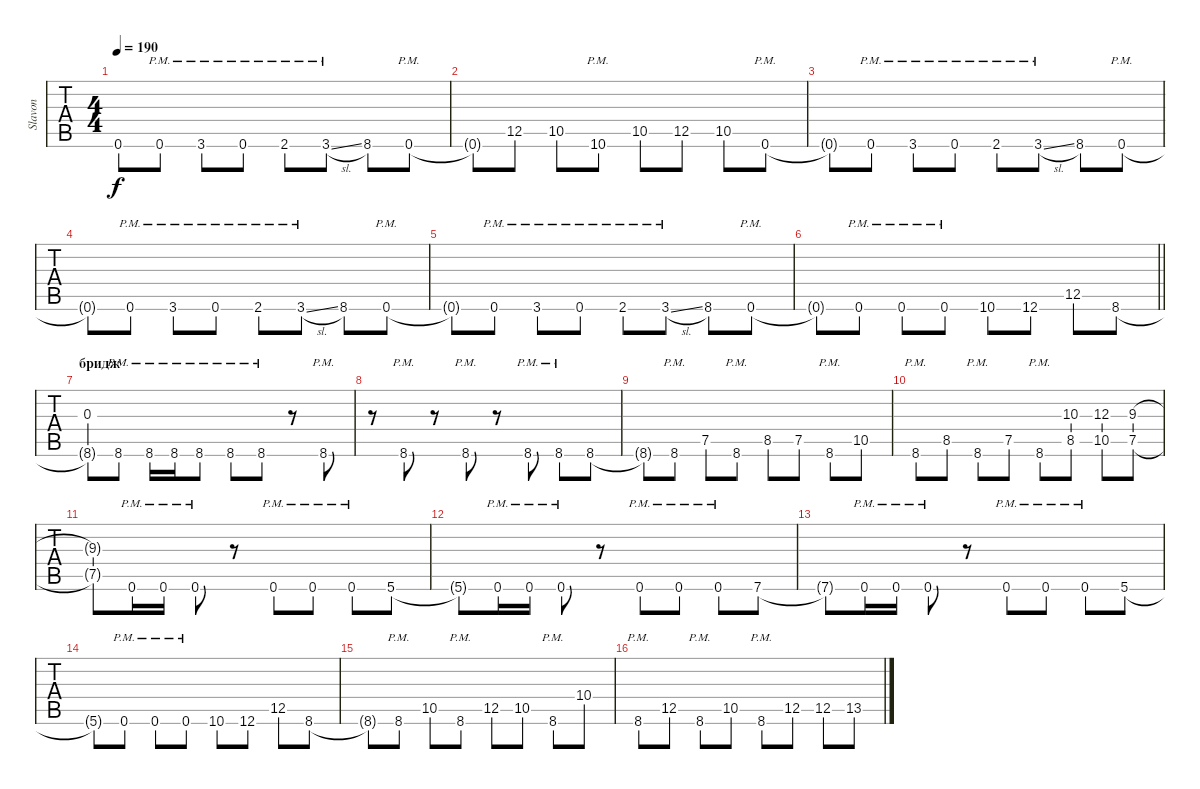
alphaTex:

\track ("Slavon" "Slavon") {instrument distortionguitar}
\staff {tabs}
\tuning (E4 B3 G3 D3 A2 D2) {hide}
\ts (4 4)
\tempo 190
\clef g2
\ks c
0.6{t}.8{dy f} 0.6{pm}.8 3.6{pm}.8 0.6{pm}.8 2.6{pm}.8 3.6{sl pm}.8 8.6.8 0.6{pm}.8 |
0.6{t}.8 12.5.8 10.5.8 10.6{pm}.8 10.5.8 12.5.8 10.5.8 0.6{pm}.8 |
0.6{t}.8 0.6{pm}.8 3.6{pm}.8 0.6{pm}.8 2.6{pm}.8 3.6{sl pm}.8 8.6.8 0.6{pm}.8 |
0.6{t}.8 0.6{pm}.8 3.6{pm}.8 0.6{pm}.8 2.6{pm}.8 3.6{sl pm}.8 8.6.8 0.6{pm}.8 |
0.6{t}.8 0.6{pm}.8 3.6{pm}.8 0.6{pm}.8 2.6{pm}.8 3.6{sl pm}.8 8.6.8 0.6{pm}.8 |
\barLineRight lightlight
0.6{t}.8 0.6{pm}.8 0.6{pm}.8 0.6{pm}.8 10.6.8 12.6.8 12.5.8 8.6.8 |
\section ("" "бридж")
(0.3 8.6{t}).8 8.6{pm}.8 8.6{pm}.16 8.6{pm}.16 8.6{pm}.8 8.6{pm}.8 8.6{pm}.8 r.8 8.6{pm}.8 |
r.8 8.6{pm}.8 r.8 8.6{pm}.8 r.8 8.6{pm}.8 8.6{pm}.8 8.6.8 |
8.6{t}.8 8.6{pm}.8 7.5.8 8.6{pm}.8 8.5.8 7.5.8 8.6{pm}.8 10.5.8 |
8.6{pm}.8 8.5.8 8.6{pm}.8 7.5.8 8.6{pm}.8 (10.3 8.5).8 (12.3 10.5).8 (9.3 7.5).8 |
(9.3{t} 7.5{t}).8 0.6{pm}.16 0.6{pm}.16 0.6{pm}.8 r.8 0.6{pm}.8 0.6{pm}.8 0.6{pm}.8 5.6.8 |
5.6{t}.8 0.6{pm}.16 0.6{pm}.16 0.6{pm}.8 r.8 0.6{pm}.8 0.6{pm}.8 0.6{pm}.8 7.6.8 |
7.6{t}.8 0.6{pm}.16 0.6{pm}.16 0.6{pm}.8 r.8 0.6{pm}.8 0.6{pm}.8 0.6{pm}.8 5.6.8 |
5.6{t}.8 0.6{pm}.8 0.6{pm}.8 0.6{pm}.8 10.6.8 12.6.8 12.5.8 8.6.8 |
8.6{t}.8 8.6{pm}.8 10.5.8 8.6{pm}.8 12.5.8 10.5.8 8.6{pm}.8 10.4.8 |
8.6{pm}.8 12.5.8 8.6{pm}.8 10.5.8 8.6{pm}.8 12.5.8 12.5.8 13.5.8
